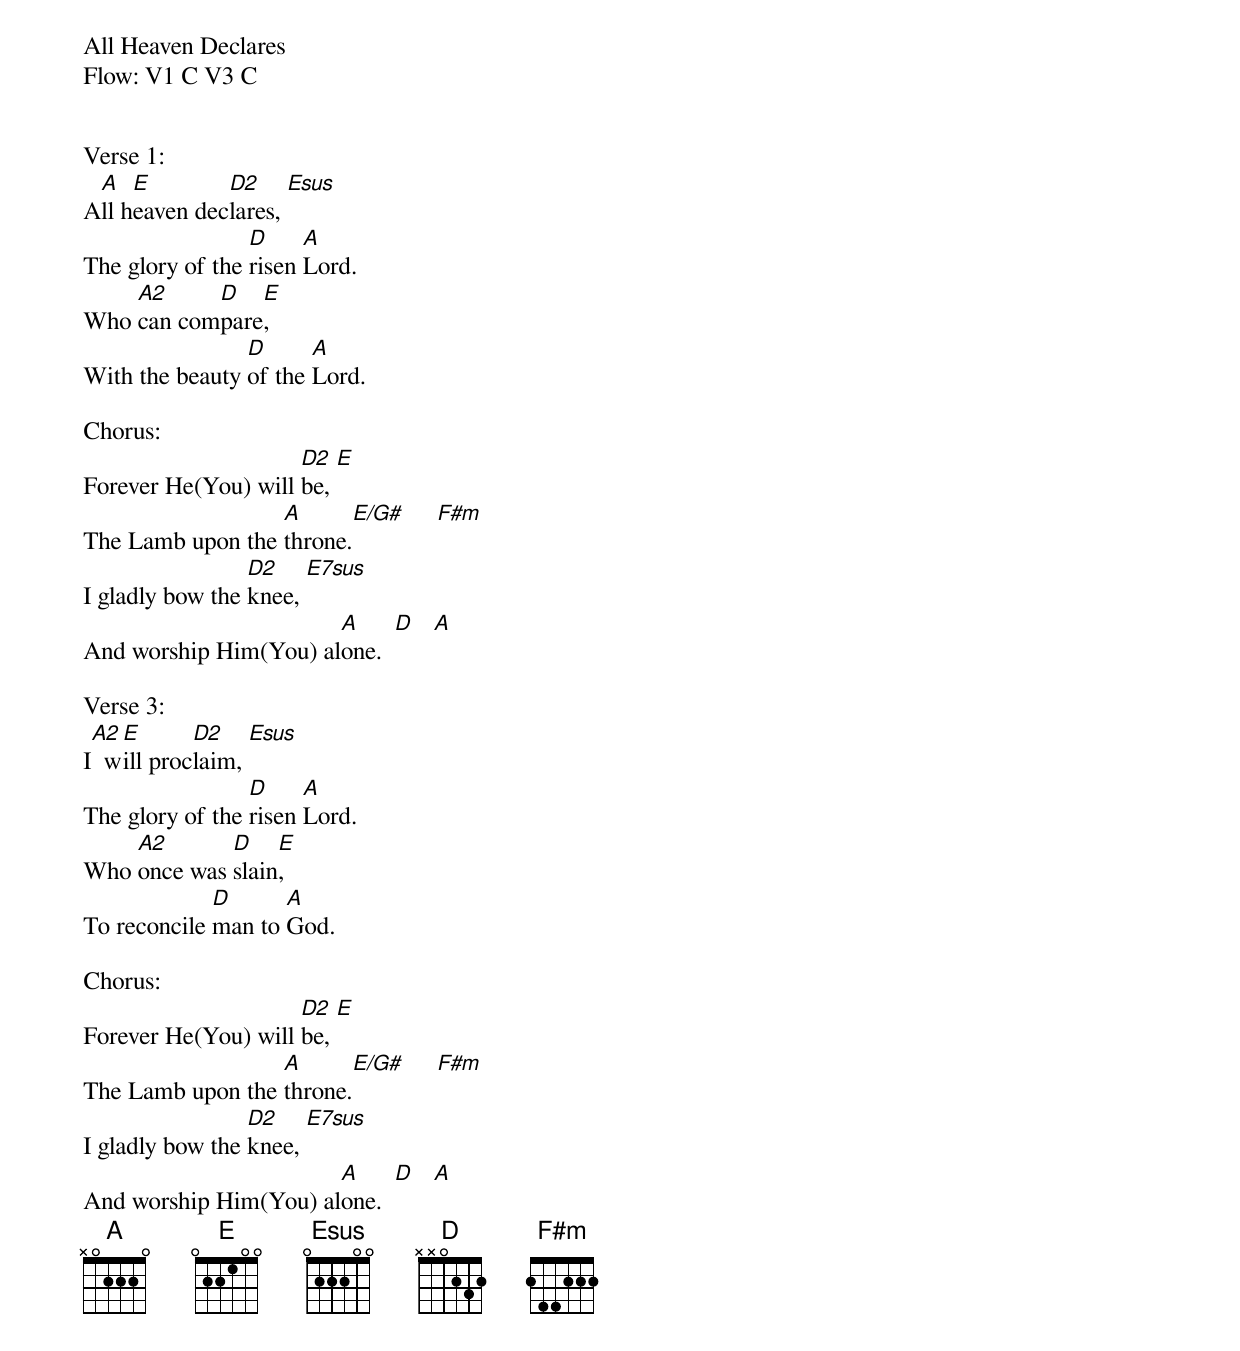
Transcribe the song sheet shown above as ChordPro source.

All Heaven Declares
Flow: V1 C V3 C


Verse 1:
A[A]ll h[E]eaven dec[D2]lares, [Esus]
The glory of the [D]risen [A]Lord.
Who [A2]can com[D]pare[E],
With the beauty [D]of the [A]Lord.

Chorus:
Forever He(You) will [D2]be, [E]
The Lamb upon the [A]throne.[E/G#]     [F#m]
I gladly bow the [D2]knee, [E7sus]
And worship Him(You) al[A]one.  [D]   [A]

Verse 3:
I[A2]  w[E]ill proc[D2]laim, [Esus]
The glory of the [D]risen [A]Lord.
Who [A2]once was [D]slain[E],
To reconcile [D]man to [A]God.

Chorus:
Forever He(You) will [D2]be, [E]
The Lamb upon the [A]throne.[E/G#]     [F#m]
I gladly bow the [D2]knee, [E7sus]
And worship Him(You) al[A]one.  [D]   [A]
